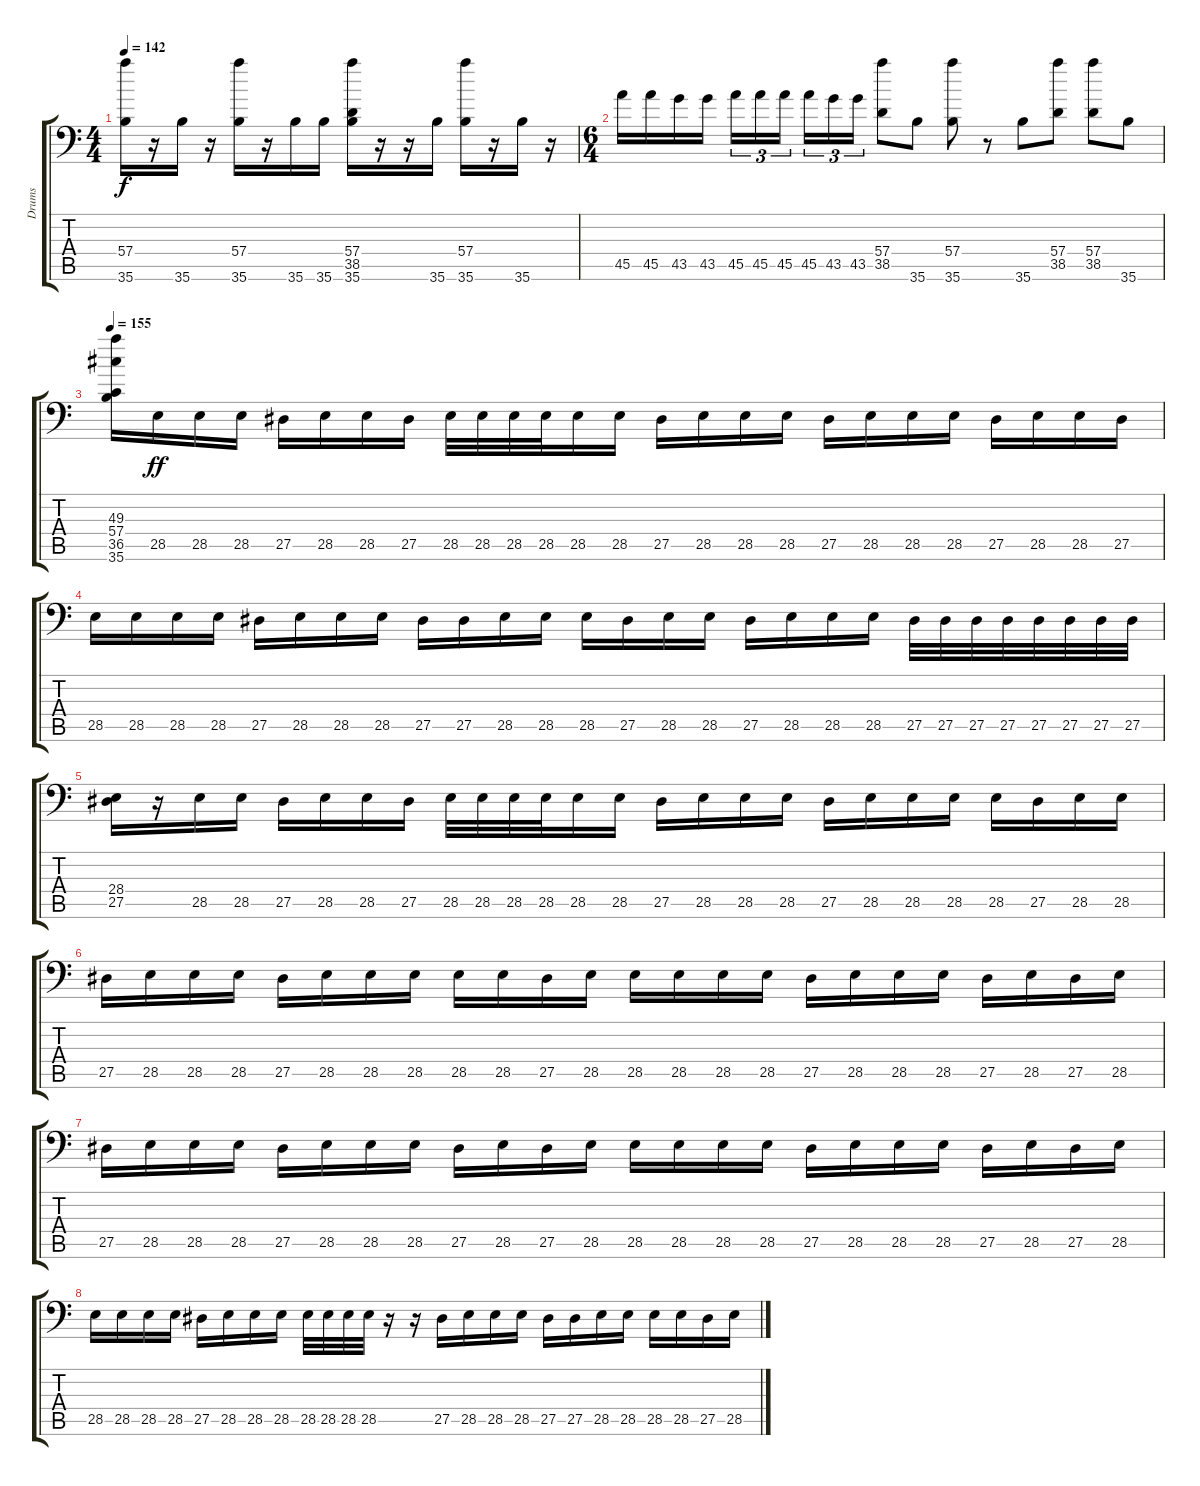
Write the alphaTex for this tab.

\track ("Drums" "Drums") {instrument acousticgrandpiano}
\staff {score tabs}
\tuning (C-1 C-1 C-1 C-1 C-1 C-1) {hide}
\ts (4 4)
\tempo 142
\clef f4
\ks c
(57.4 35.6).16{dy f} r.16 35.6.16 r.16 (57.4 35.6).16 r.16 35.6.16 35.6.16 (57.4 38.5 35.6).16 r.16 r.16 35.6.16 (57.4 35.6).16 r.16 35.6.16 r.16 |
\ts (6 4)
45.5.16 45.5.16 43.5.16 43.5.16 45.5.16{tu (3 2)} 45.5.16{tu (3 2)} 45.5.16{tu (3 2)} 45.5.16{tu (3 2)} 43.5.16{tu (3 2)} 43.5.16{tu (3 2)} (57.4 38.5).8 35.6.8 (57.4 35.6).8 r.8 35.6.8 (57.4 38.5).8 (57.4 38.5).8 35.6.8 |
\tempo 155
(49.3 57.4 36.5 35.6).16 28.5.16{dy ff} 28.5.16 28.5.16 27.5.16 28.5.16 28.5.16 27.5.16 28.5.32 28.5.32 28.5.32 28.5.32 28.5.16 28.5.16 27.5.16 28.5.16 28.5.16 28.5.16 27.5.16 28.5.16 28.5.16 28.5.16 27.5.16 28.5.16 28.5.16 27.5.16 |
28.5.16 28.5.16 28.5.16 28.5.16 27.5.16 28.5.16 28.5.16 28.5.16 27.5.16 27.5.16 28.5.16 28.5.16 28.5.16 27.5.16 28.5.16 28.5.16 27.5.16 28.5.16 28.5.16 28.5.16 27.5.32 27.5.32 27.5.32 27.5.32 27.5.32 27.5.32 27.5.32 27.5.32 |
(28.4 27.5).16 r.16 28.5.16 28.5.16 27.5.16 28.5.16 28.5.16 27.5.16 28.5.32 28.5.32 28.5.32 28.5.32 28.5.16 28.5.16 27.5.16 28.5.16 28.5.16 28.5.16 27.5.16 28.5.16 28.5.16 28.5.16 28.5.16 27.5.16 28.5.16 28.5.16 |
27.5.16 28.5.16 28.5.16 28.5.16 27.5.16 28.5.16 28.5.16 28.5.16 28.5.16 28.5.16 27.5.16 28.5.16 28.5.16 28.5.16 28.5.16 28.5.16 27.5.16 28.5.16 28.5.16 28.5.16 27.5.16 28.5.16 27.5.16 28.5.16 |
27.5.16 28.5.16 28.5.16 28.5.16 27.5.16 28.5.16 28.5.16 28.5.16 27.5.16 28.5.16 27.5.16 28.5.16 28.5.16 28.5.16 28.5.16 28.5.16 27.5.16 28.5.16 28.5.16 28.5.16 27.5.16 28.5.16 27.5.16 28.5.16 |
28.5.16 28.5.16 28.5.16 28.5.16 27.5.16 28.5.16 28.5.16 28.5.16 28.5.32 28.5.32 28.5.32 28.5.32 r.16 r.16 27.5.16 28.5.16 28.5.16 28.5.16 27.5.16 27.5.16 28.5.16 28.5.16 28.5.16 28.5.16 27.5.16 28.5.16
